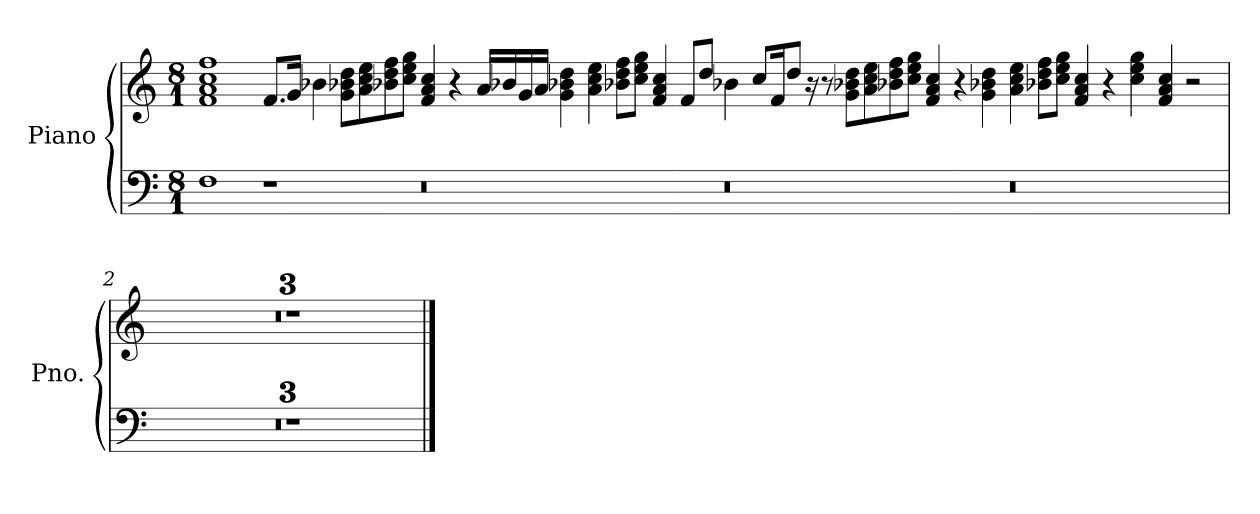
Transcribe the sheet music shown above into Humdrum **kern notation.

**kern	**kern
*part1	*part1
*staff2	*staff1
*I"Piano	*
*I'Pno.	*
*clefF4	*clefG2
*k[]	*k[]
*M8/1	*M8/1
=1	=1
1F	1f 1a 1cc 1ff
1r	8.f/L
.	16g/Jk
.	4b-X\
.	8g\ 8b-X\ 8dd\L
.	8a\ 8cc\ 8ee\
.	8b-X\ 8dd\ 8ff\
.	8cc\ 8ee\ 8gg\J
0r	4f/ 4a/ 4cc/
.	4r
.	16a/LL
.	16b-X/
.	16g/
.	16a/JJ
.	4g\ 4b-X\ 4dd\
.	4a\ 4cc\ 4ee\
.	8b-X\ 8dd\ 8ff\L
.	8cc\ 8ee\ 8gg\J
.	4f/ 4a/ 4cc/
.	8f/L
.	8dd/J
0r	4b-X\
.	8cc/L
.	16f/K
.	8dd/J
.	16r
.	8r
.	8g\ 8b-X\ 8dd\L
.	8a\ 8cc\ 8ee\
.	8b-X\ 8dd\ 8ff\
.	8cc\ 8ee\ 8gg\J
.	4f/ 4a/ 4cc/
.	4r
.	4g\ 4b-X\ 4dd\
0r	4a\ 4cc\ 4ee\
.	8b-X\ 8dd\ 8ff\L
.	8cc\ 8ee\ 8gg\J
.	4f/ 4a/ 4cc/
.	4r
.	4cc\ 4ee\ 4gg\
.	4f/ 4a/ 4cc/
.	2r
!!LO:LB:g=z
=2	=2
000r	000r
=3	=3
000r	000r
=4	=4
000r	000r
==	==
*-	*-
